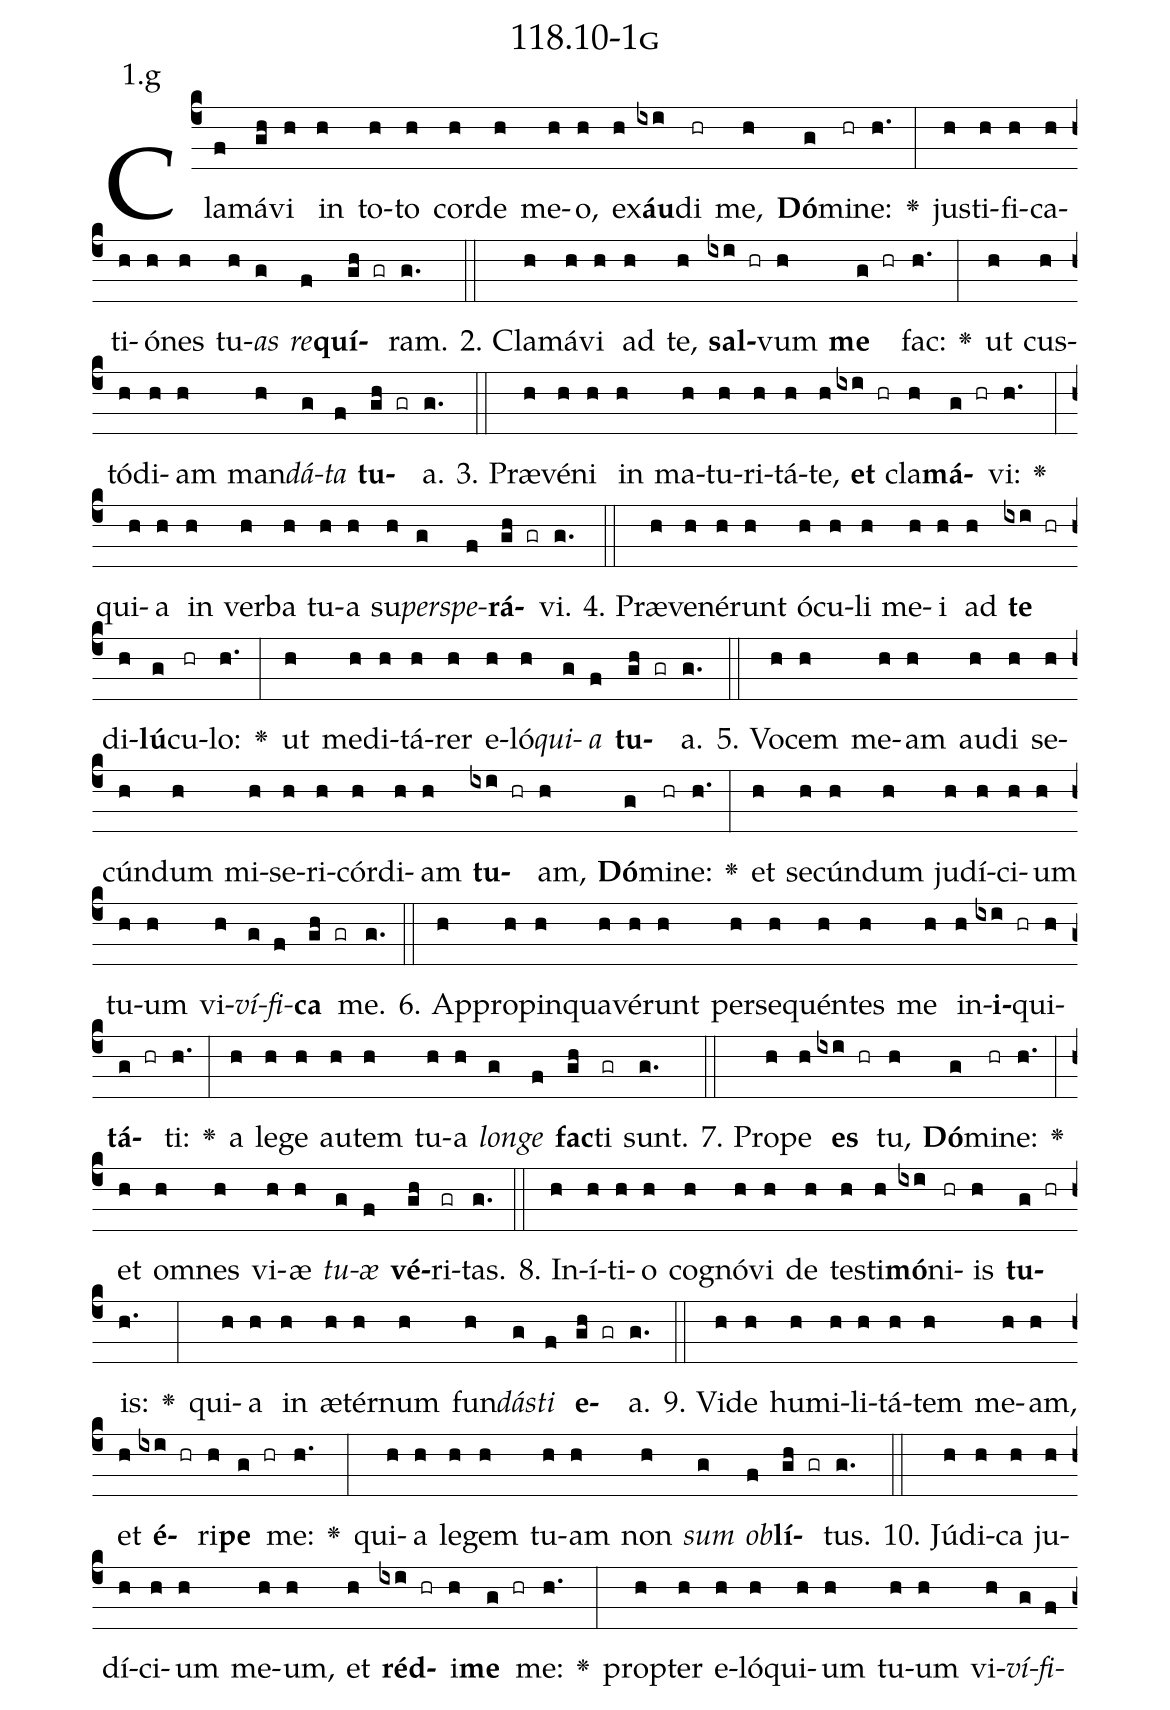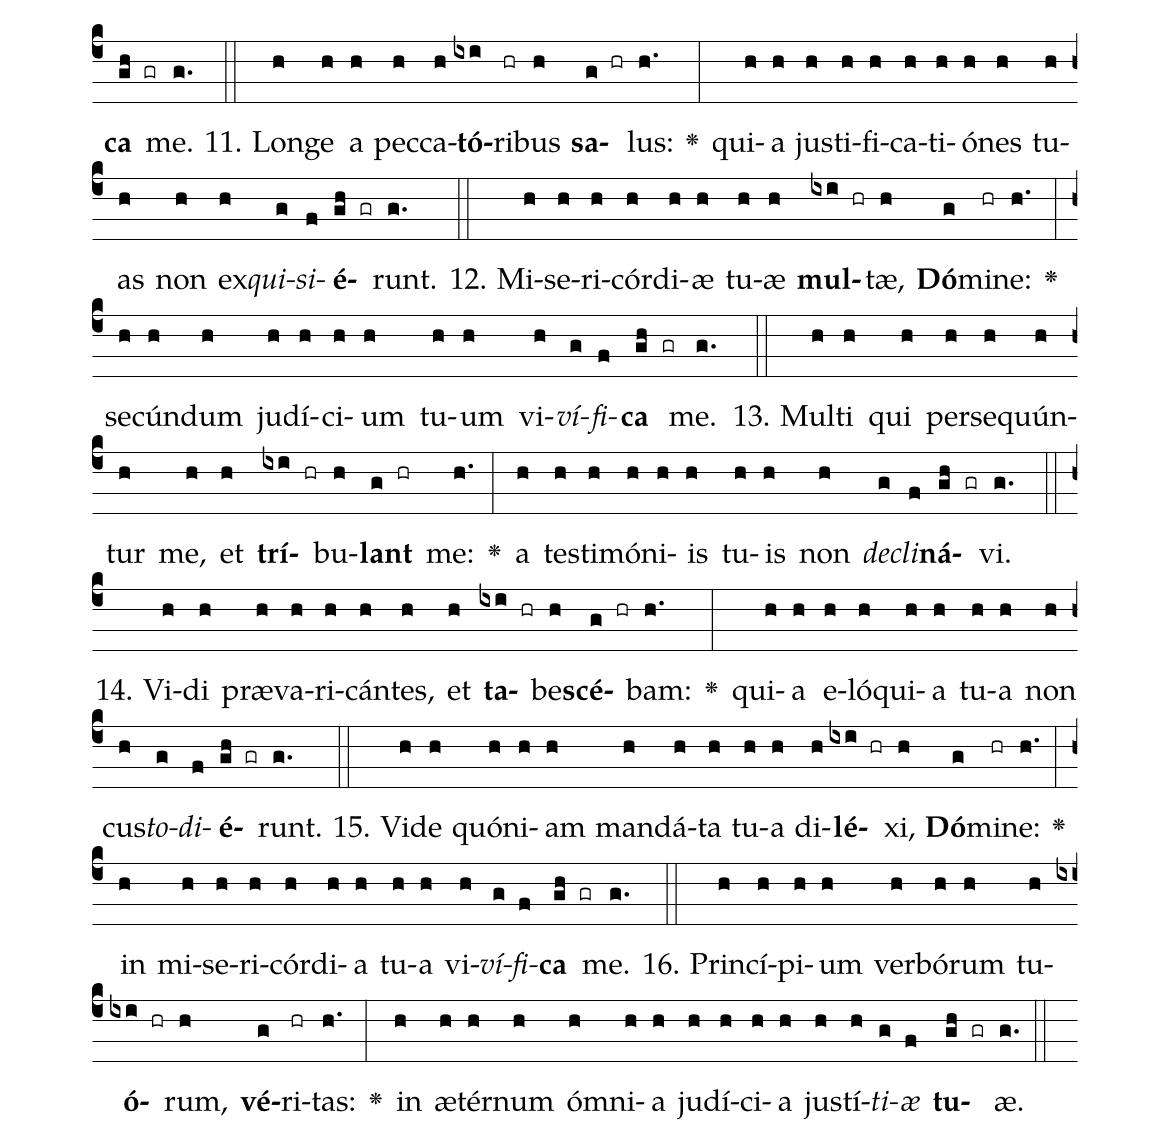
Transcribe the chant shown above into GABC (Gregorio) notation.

name: 118.10-1g;
annotation: 1.g;
%%
(c4)Cla(f)má(gh)vi(h) in(h) to(h)to(h) cor(h)de(h) me(h)o,(h) ex(h)<b>áu</b>(ixi)di(hr) me,(h) <b>Dó</b>(g)mi(hr)ne:(h.) <v>\greheightstar</v>(:) jus(h)ti(h)fi(h)ca(h)ti(h)ó(h)nes(h) tu(h)<i>as</i>(g) <i>re</i>(f)<b>quí</b>(gh gr)ram.(g.) (::)
2. Cla(h)má(h)vi(h) ad(h) te,(h) <b>sal</b>(ixi hr)vum(h) <b>me</b>(g hr) fac:(h.) <v>\greheightstar</v>(:) ut(h) cus(h)tó(h)di(h)am(h) man(h)<i>dá</i>(g)<i>ta</i>(f) <b>tu</b>(gh gr)a.(g.) (::)
3. Præ(h)vé(h)ni(h) in(h) ma(h)tu(h)ri(h)tá(h)te,(h) <b>et</b>(ixi hr) cla(h)<b>má</b>(g hr)vi:(h.) <v>\greheightstar</v>(:) qui(h)a(h) in(h) ver(h)ba(h) tu(h)a(h) su(h)<i>per</i>(g)<i>spe</i>(f)<b>rá</b>(gh gr)vi.(g.) (::)
4. Præ(h)ve(h)né(h)runt(h) ó(h)cu(h)li(h) me(h)i(h) ad(h) <b>te</b>(ixi hr) di(h)<b>lú</b>(g)cu(hr)lo:(h.) <v>\greheightstar</v>(:) ut(h) me(h)di(h)tá(h)rer(h) e(h)ló(h)<i>qui</i>(g)<i>a</i>(f) <b>tu</b>(gh gr)a.(g.) (::)
5. Vo(h)cem(h) me(h)am(h) au(h)di(h) se(h)cún(h)dum(h) mi(h)se(h)ri(h)cór(h)di(h)am(h) <b>tu</b>(ixi hr)am,(h) <b>Dó</b>(g)mi(hr)ne:(h.) <v>\greheightstar</v>(:) et(h) se(h)cún(h)dum(h) ju(h)dí(h)ci(h)um(h) tu(h)um(h) vi(h)<i>ví</i>(g)<i>fi</i>(f)<b>ca</b>(gh gr) me.(g.) (::)
6. Ap(h)pro(h)pin(h)qua(h)vé(h)runt(h) per(h)se(h)quén(h)tes(h) me(h) in(h)<b>i</b>(ixi hr)qui(h)<b>tá</b>(g hr)ti:(h.) <v>\greheightstar</v>(:) a(h) le(h)ge(h) au(h)tem(h) tu(h)a(h) <i>lon</i>(g)<i>ge</i>(f) <b>fac</b>(gh)ti(gr) sunt.(g.) (::)
7. Pro(h)pe(h) <b>es</b>(ixi hr) tu,(h) <b>Dó</b>(g)mi(hr)ne:(h.) <v>\greheightstar</v>(:) et(h) om(h)nes(h) vi(h)æ(h) <i>tu</i>(g)<i>æ</i>(f) <b>vé</b>(gh)ri(gr)tas.(g.) (::)
8. In(h)í(h)ti(h)o(h) co(h)gnó(h)vi(h) de(h) tes(h)ti(h)<b>mó</b>(ixi)ni(hr)is(h) <b>tu</b>(g hr)is:(h.) <v>\greheightstar</v>(:) qui(h)a(h) in(h) æ(h)tér(h)num(h) fun(h)<i>dás</i>(g)<i>ti</i>(f) <b>e</b>(gh gr)a.(g.) (::)
9. Vi(h)de(h) hu(h)mi(h)li(h)tá(h)tem(h) me(h)am,(h) et(h) <b>é</b>(ixi hr)ri(h)<b>pe</b>(g hr) me:(h.) <v>\greheightstar</v>(:) qui(h)a(h) le(h)gem(h) tu(h)am(h) non(h) <i>sum</i>(g) <i>ob</i>(f)<b>lí</b>(gh gr)tus.(g.) (::)
10. Jú(h)di(h)ca(h) ju(h)dí(h)ci(h)um(h) me(h)um,(h) et(h) <b>réd</b>(ixi hr)i(h)<b>me</b>(g hr) me:(h.) <v>\greheightstar</v>(:) prop(h)ter(h) e(h)ló(h)qui(h)um(h) tu(h)um(h) vi(h)<i>ví</i>(g)<i>fi</i>(f)<b>ca</b>(gh gr) me.(g.) (::)
11. Lon(h)ge(h) a(h) pec(h)ca(h)<b>tó</b>(ixi)ri(hr)bus(h) <b>sa</b>(g hr)lus:(h.) <v>\greheightstar</v>(:) qui(h)a(h) jus(h)ti(h)fi(h)ca(h)ti(h)ó(h)nes(h) tu(h)as(h) non(h) ex(h)<i>qui</i>(g)<i>si</i>(f)<b>é</b>(gh gr)runt.(g.) (::)
12. Mi(h)se(h)ri(h)cór(h)di(h)æ(h) tu(h)æ(h) <b>mul</b>(ixi hr)tæ,(h) <b>Dó</b>(g)mi(hr)ne:(h.) <v>\greheightstar</v>(:) se(h)cún(h)dum(h) ju(h)dí(h)ci(h)um(h) tu(h)um(h) vi(h)<i>ví</i>(g)<i>fi</i>(f)<b>ca</b>(gh gr) me.(g.) (::)
13. Mul(h)ti(h) qui(h) per(h)se(h)quún(h)tur(h) me,(h) et(h) <b>trí</b>(ixi hr)bu(h)<b>lant</b>(g hr) me:(h.) <v>\greheightstar</v>(:) a(h) tes(h)ti(h)mó(h)ni(h)is(h) tu(h)is(h) non(h) <i>de</i>(g)<i>cli</i>(f)<b>ná</b>(gh gr)vi.(g.) (::)
14. Vi(h)di(h) præ(h)va(h)ri(h)cán(h)tes,(h) et(h) <b>ta</b>(ixi hr)be(h)<b>scé</b>(g hr)bam:(h.) <v>\greheightstar</v>(:) qui(h)a(h) e(h)ló(h)qui(h)a(h) tu(h)a(h) non(h) cus(h)<i>to</i>(g)<i>di</i>(f)<b>é</b>(gh gr)runt.(g.) (::)
15. Vi(h)de(h) quón(h)i(h)am(h) man(h)dá(h)ta(h) tu(h)a(h) di(h)<b>lé</b>(ixi hr)xi,(h) <b>Dó</b>(g)mi(hr)ne:(h.) <v>\greheightstar</v>(:) in(h) mi(h)se(h)ri(h)cór(h)di(h)a(h) tu(h)a(h) vi(h)<i>ví</i>(g)<i>fi</i>(f)<b>ca</b>(gh gr) me.(g.) (::)
16. Prin(h)cí(h)pi(h)um(h) ver(h)bó(h)rum(h) tu(h)<b>ó</b>(ixi hr)rum,(h) <b>vé</b>(g)ri(hr)tas:(h.) <v>\greheightstar</v>(:) in(h) æ(h)tér(h)num(h) óm(h)ni(h)a(h) ju(h)dí(h)ci(h)a(h) jus(h)tí(h)<i>ti</i>(g)<i>æ</i>(f) <b>tu</b>(gh gr)æ.(g.) (::)
